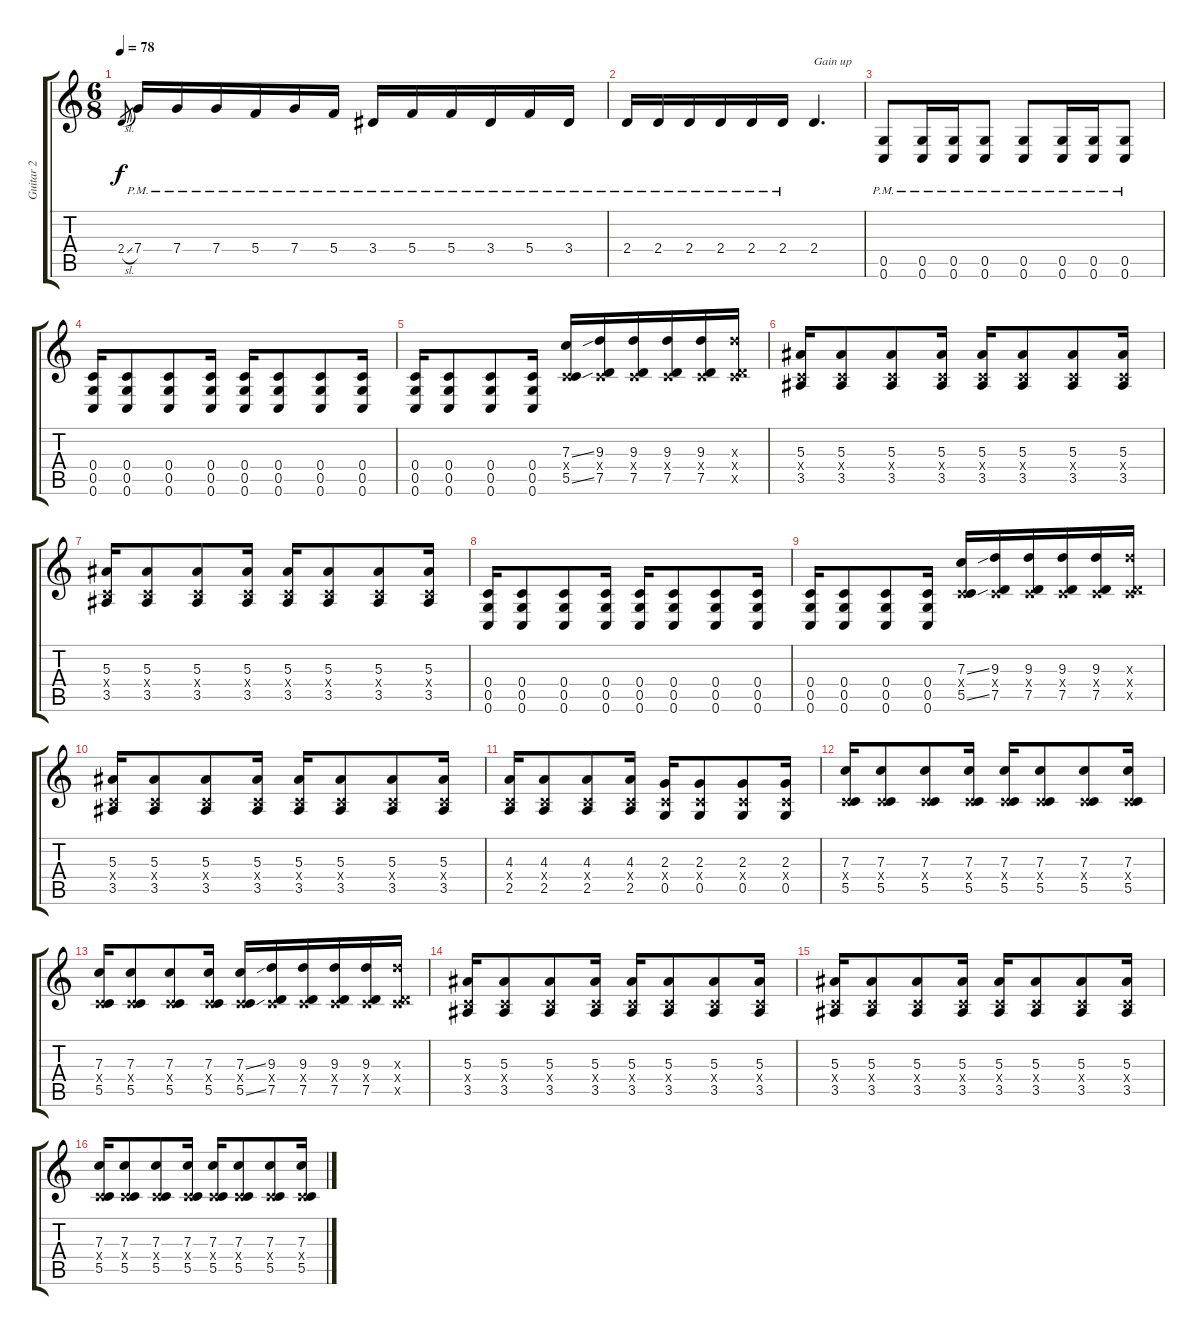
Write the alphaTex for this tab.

\track ("Guitar 2" "Guitar 2") {instrument overdrivenguitar}
\staff {score tabs}
\tuning (D4 A3 F3 C3 G2 C2) {hide}
\ts (6 8)
\tempo 78
\clef g2
\ks c
2.4{sl}.8{gr dy f} 7.4{pm}.16 7.4{pm}.16 7.4{pm}.16 5.4{pm}.16 7.4{pm}.16 5.4{pm}.16 3.4{pm}.16 5.4{pm}.16 5.4{pm}.16 3.4{pm}.16 5.4{pm}.16 3.4{pm}.16 |
2.4{pm}.16 2.4{pm}.16 2.4{pm}.16 2.4{pm}.16 2.4{pm}.16 2.4{pm}.16 2.4.4{d txt "Gain up" instrument overdrivenguitar} |
(0.5{pm} 0.6{pm}).8 (0.5{pm} 0.6{pm}).16 (0.5{pm} 0.6{pm}).16 (0.5{pm} 0.6{pm}).8 (0.5{pm} 0.6{pm}).8 (0.5{pm} 0.6{pm}).16 (0.5{pm} 0.6{pm}).16 (0.5{pm} 0.6{pm}).8 |
(0.4 0.5 0.6).16 (0.4 0.5 0.6).8 (0.4 0.5 0.6).8 (0.4 0.5 0.6).16 (0.4 0.5 0.6).16 (0.4 0.5 0.6).8 (0.4 0.5 0.6).8 (0.4 0.5 0.6).16 |
(0.4 0.5 0.6).16 (0.4 0.5 0.6).8 (0.4 0.5 0.6).8 (0.4 0.5 0.6).16 (7.3{ss} 0.4{x} 5.5{ss}).16 (9.3 0.4{x} 7.5).16 (9.3 0.4{x} 7.5).16 (9.3 0.4{x} 7.5).16 (9.3 0.4{x} 7.5).16 (9.3{x} 0.4{x} 7.5{x}).16 |
(5.3 0.4{x} 3.5).16 (5.3 0.4{x} 3.5).8 (5.3 0.4{x} 3.5).8 (5.3 0.4{x} 3.5).16 (5.3 0.4{x} 3.5).16 (5.3 0.4{x} 3.5).8 (5.3 0.4{x} 3.5).8 (5.3 0.4{x} 3.5).16 |
(5.3 0.4{x} 3.5).16 (5.3 0.4{x} 3.5).8 (5.3 0.4{x} 3.5).8 (5.3 0.4{x} 3.5).16 (5.3 0.4{x} 3.5).16 (5.3 0.4{x} 3.5).8 (5.3 0.4{x} 3.5).8 (5.3 0.4{x} 3.5).16 |
(0.4 0.5 0.6).16 (0.4 0.5 0.6).8 (0.4 0.5 0.6).8 (0.4 0.5 0.6).16 (0.4 0.5 0.6).16 (0.4 0.5 0.6).8 (0.4 0.5 0.6).8 (0.4 0.5 0.6).16 |
(0.4 0.5 0.6).16 (0.4 0.5 0.6).8 (0.4 0.5 0.6).8 (0.4 0.5 0.6).16 (7.3{ss} 0.4{x} 5.5{ss}).16 (9.3 0.4{x} 7.5).16 (9.3 0.4{x} 7.5).16 (9.3 0.4{x} 7.5).16 (9.3 0.4{x} 7.5).16 (9.3{x} 0.4{x} 7.5{x}).16 |
(5.3 0.4{x} 3.5).16 (5.3 0.4{x} 3.5).8 (5.3 0.4{x} 3.5).8 (5.3 0.4{x} 3.5).16 (5.3 0.4{x} 3.5).16 (5.3 0.4{x} 3.5).8 (5.3 0.4{x} 3.5).8 (5.3 0.4{x} 3.5).16 |
(4.3 0.4{x} 2.5).16 (4.3 0.4{x} 2.5).8 (4.3 0.4{x} 2.5).8 (4.3 0.4{x} 2.5).16 (2.3 0.4{x} 0.5).16 (2.3 0.4{x} 0.5).8 (2.3 0.4{x} 0.5).8 (2.3 0.4{x} 0.5).16 |
(7.3 0.4{x} 5.5).16 (7.3 0.4{x} 5.5).8 (7.3 0.4{x} 5.5).8 (7.3 0.4{x} 5.5).16 (7.3 0.4{x} 5.5).16 (7.3 0.4{x} 5.5).8 (7.3 0.4{x} 5.5).8 (7.3 0.4{x} 5.5).16 |
(7.3 0.4{x} 5.5).16 (7.3 0.4{x} 5.5).8 (7.3 0.4{x} 5.5).8 (7.3 0.4{x} 5.5).16 (7.3{ss} 0.4{x} 5.5{ss}).16 (9.3 0.4{x} 7.5).16 (9.3 0.4{x} 7.5).16 (9.3 0.4{x} 7.5).16 (9.3 0.4{x} 7.5).16 (9.3{x} 0.4{x} 7.5{x}).16 |
(5.3 0.4{x} 3.5).16 (5.3 0.4{x} 3.5).8 (5.3 0.4{x} 3.5).8 (5.3 0.4{x} 3.5).16 (5.3 0.4{x} 3.5).16 (5.3 0.4{x} 3.5).8 (5.3 0.4{x} 3.5).8 (5.3 0.4{x} 3.5).16 |
(5.3 0.4{x} 3.5).16 (5.3 0.4{x} 3.5).8 (5.3 0.4{x} 3.5).8 (5.3 0.4{x} 3.5).16 (5.3 0.4{x} 3.5).16 (5.3 0.4{x} 3.5).8 (5.3 0.4{x} 3.5).8 (5.3 0.4{x} 3.5).16 |
(7.3 0.4{x} 5.5).16 (7.3 0.4{x} 5.5).8 (7.3 0.4{x} 5.5).8 (7.3 0.4{x} 5.5).16 (7.3 0.4{x} 5.5).16 (7.3 0.4{x} 5.5).8 (7.3 0.4{x} 5.5).8 (7.3 0.4{x} 5.5).16
